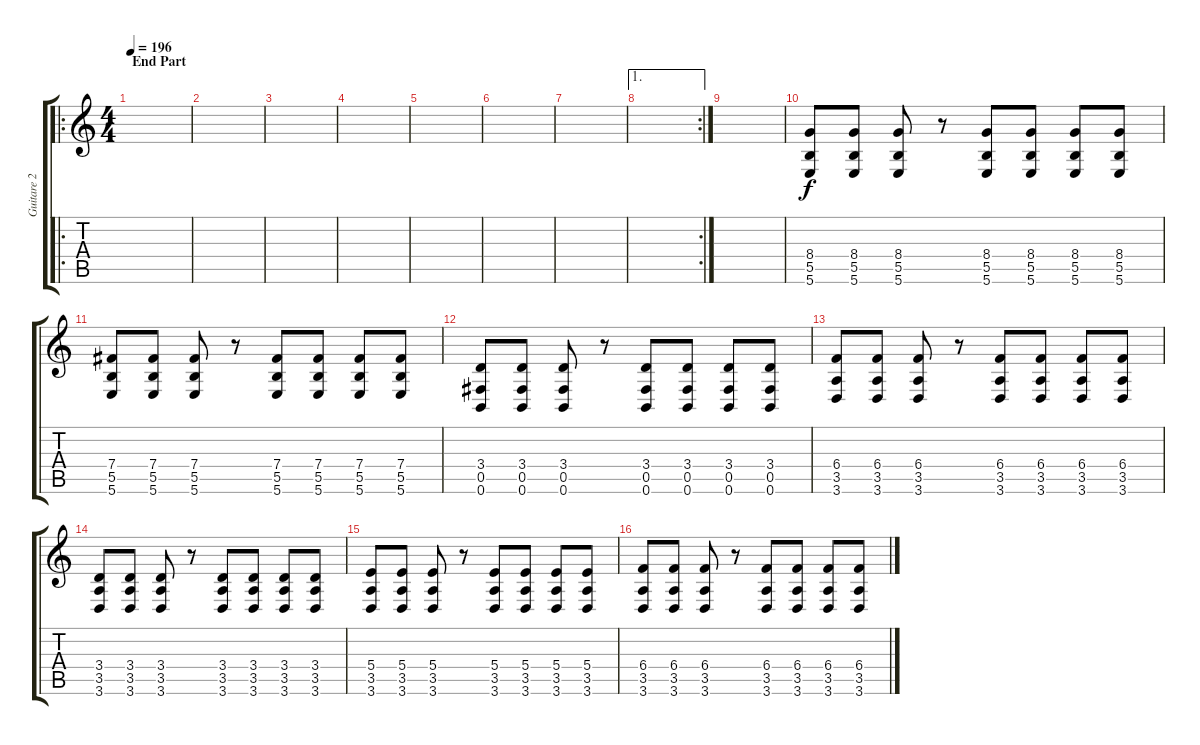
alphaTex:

\track ("Guitare 2" "Guitare 2") {instrument distortionguitar}
\staff {score tabs}
\tuning (Db4 Ab3 E3 B2 Gb2 B1) {hide}
\ro
\ts (4 4)
\section ("" "End Part")
\tempo 196
\clef g2
\ks c
|
|
|
|
|
|
|
\ae 1
\rc 2
|
|
(8.4 5.5 5.6).8 (8.4 5.5 5.6).8 (8.4 5.5 5.6).8 r.8 (8.4 5.5 5.6).8 (8.4 5.5 5.6).8 (8.4 5.5 5.6).8 (8.4 5.5 5.6).8 |
(7.4 5.5 5.6).8 (7.4 5.5 5.6).8 (7.4 5.5 5.6).8 r.8 (7.4 5.5 5.6).8 (7.4 5.5 5.6).8 (7.4 5.5 5.6).8 (7.4 5.5 5.6).8 |
(3.4 0.5 0.6).8 (3.4 0.5 0.6).8 (3.4 0.5 0.6).8 r.8 (3.4 0.5 0.6).8 (3.4 0.5 0.6).8 (3.4 0.5 0.6).8 (3.4 0.5 0.6).8 |
(6.4 3.5 3.6).8 (6.4 3.5 3.6).8 (6.4 3.5 3.6).8 r.8 (6.4 3.5 3.6).8 (6.4 3.5 3.6).8 (6.4 3.5 3.6).8 (6.4 3.5 3.6).8 |
(3.4 3.5 3.6).8 (3.4 3.5 3.6).8 (3.4 3.5 3.6).8 r.8 (3.4 3.5 3.6).8 (3.4 3.5 3.6).8 (3.4 3.5 3.6).8 (3.4 3.5 3.6).8 |
(5.4 3.5 3.6).8 (5.4 3.5 3.6).8 (5.4 3.5 3.6).8 r.8 (5.4 3.5 3.6).8 (5.4 3.5 3.6).8 (5.4 3.5 3.6).8 (5.4 3.5 3.6).8 |
(6.4 3.5 3.6).8 (6.4 3.5 3.6).8 (6.4 3.5 3.6).8 r.8 (6.4 3.5 3.6).8 (6.4 3.5 3.6).8 (6.4 3.5 3.6).8 (6.4 3.5 3.6).8
